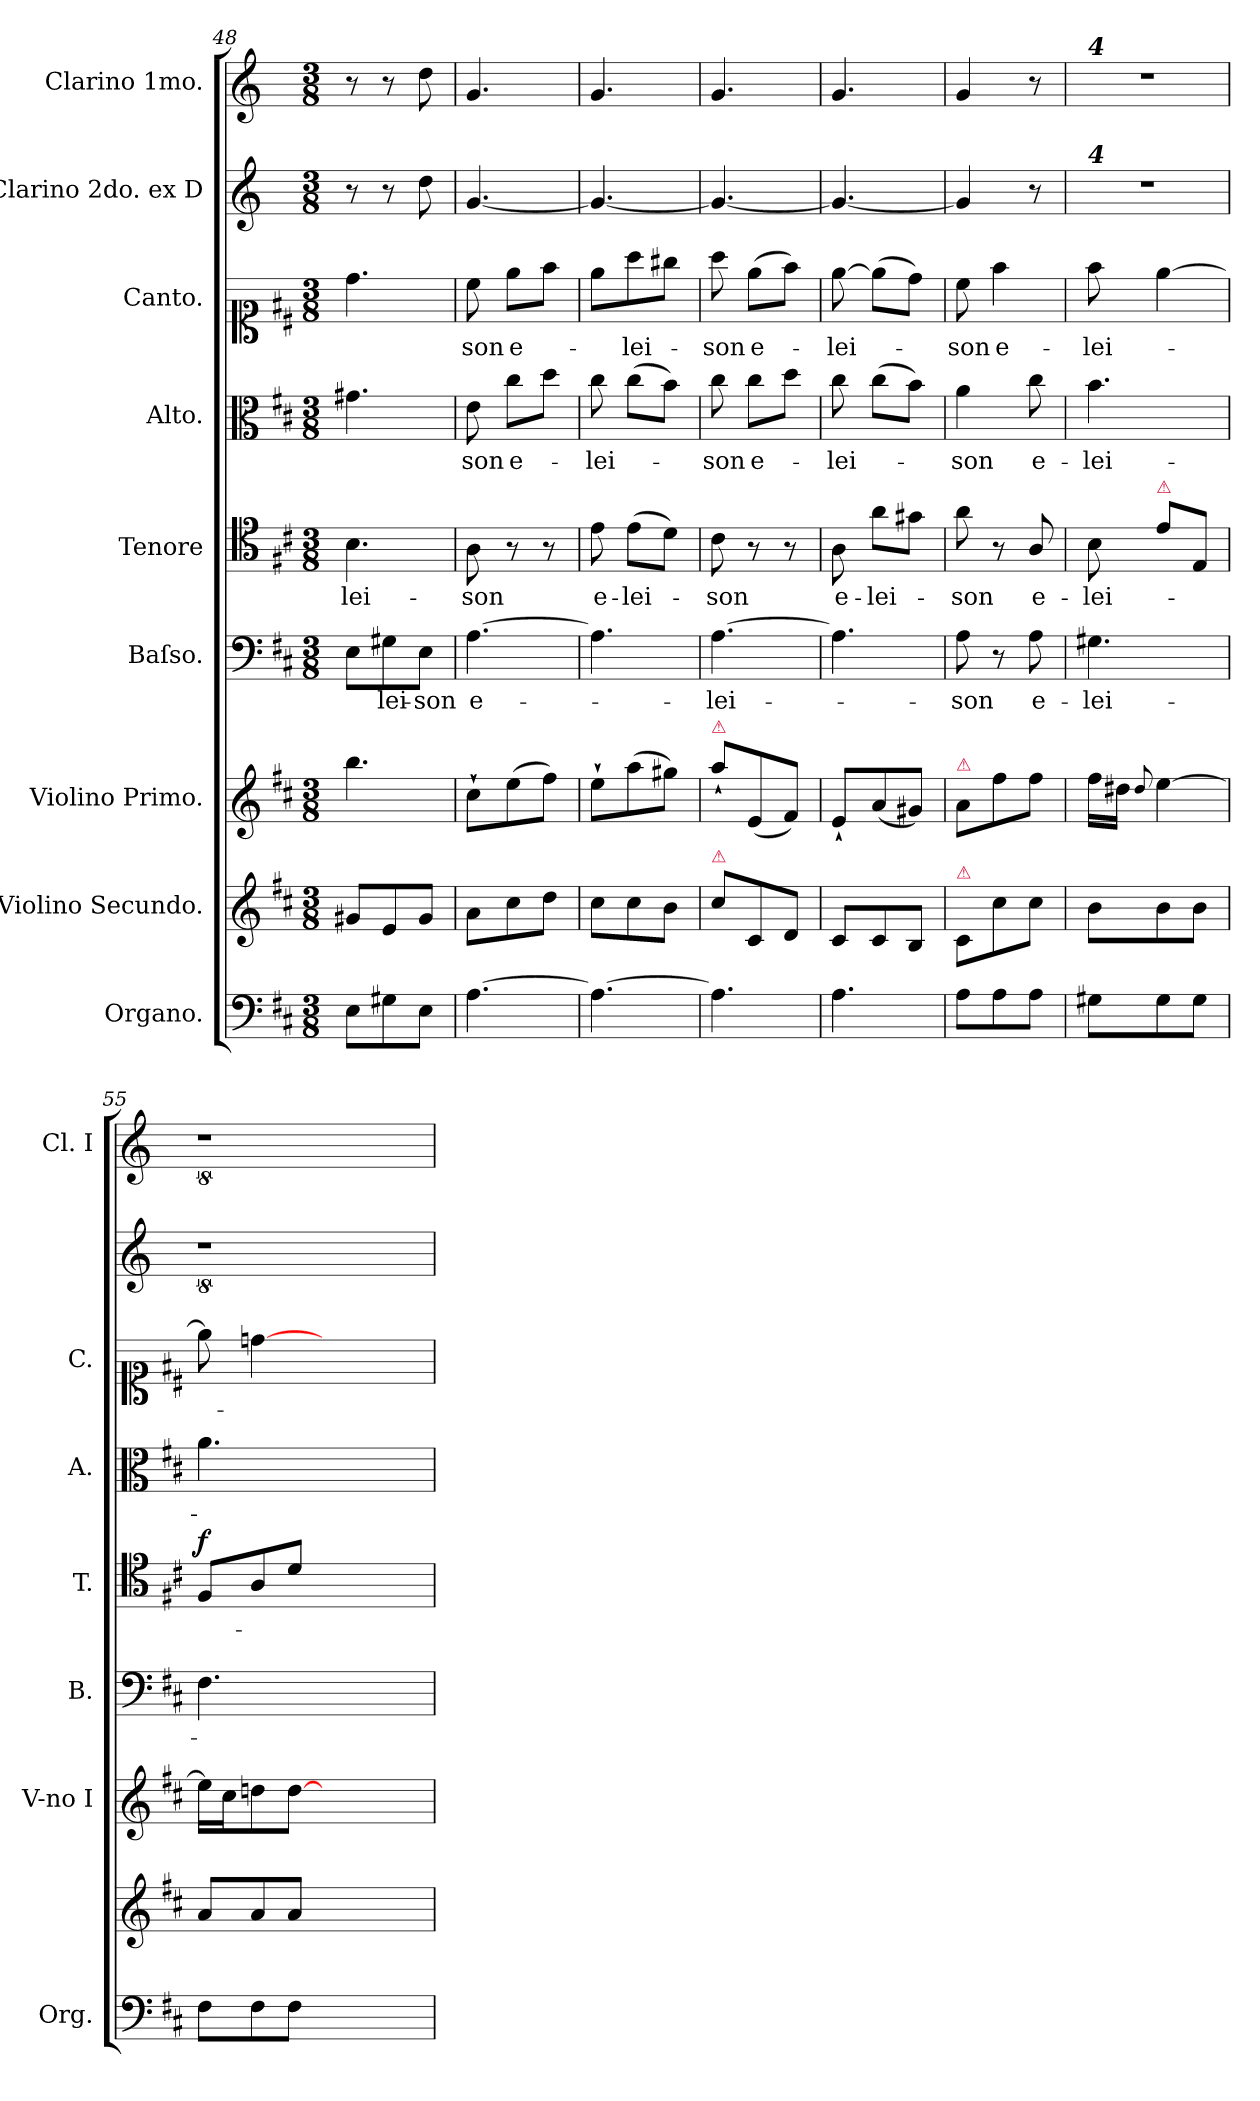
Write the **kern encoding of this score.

**kern	**kern	**kern	**kern	**text	**kern	**text	**dynam	**kern	**text	**kern	**text	**kern	**kern
*part9	*part8	*part7	*part6	*part6	*part5	*part5	*part5	*part4	*part4	*part3	*part3	*part2	*part1
*staff9	*staff8	*staff7	*staff6	*staff6	*staff5	*staff5	*staff5	*staff4	*staff4	*staff3	*staff3	*staff2	*staff1
*I"Organo.	*I"Violino Secundo.	*I"Violino Primo.	*I"Baſso.	*	*I"Tenore	*	*	*I"Alto.	*	*I"Canto.	*	*I"Clarino 2do. ex D	*I"Clarino 1mo.
*I'Org.	*	*I'V-no I	*I'B.	*	*I'T.	*	*	*I'A.	*	*I'C.	*	*	*I'Cl. I
*clefF4	*clefG2	*clefG2	*clefF4	*	*clefC4	*	*	*clefC3	*	*clefC1	*	*clefG2	*clefG2
*	*	*	*	*	*	*	*	*	*	*	*	*ITrd-1c-2	*ITrd-1c-2
*k[f#c#]	*k[f#c#]	*k[f#c#]	*k[f#c#]	*	*k[f#c#]	*	*	*k[f#c#]	*	*k[f#c#]	*	*k[f#c#]	*k[f#c#]
*M3/8	*M3/8	*M3/8	*M3/8	*	*M3/8	*	*	*M3/8	*	*M3/8	*	*M3/8	*M3/8
=48	=48	=48	=48	=48	=48	=48	=48	=48	=48	=48	=48	=48	=48
8E\L	8g#X/L	4.bb\	8E\L	.	4.B\	-lei-	.	4.g#X\	.	4.dd\	.	8r	8r
8G#X\	8e/	.	8G#X\	-lei-	.	.	.	.	.	.	.	8r	8r
8E\J	8g#/J	.	8E\J	-son	.	.	.	.	.	.	.	8ee\	8ee\
=49	=49	=49	=49	=49	=49	=49	=49	=49	=49	=49	=49	=49	=49
[>4.A\	8a\L	8cc#`>\L	[4.A\	e-	8A\	-son	.	8e\	-son	8cc#\	-son	[<4.a/	4.a/
.	8cc#\	(>8ee\	.	.	8r	.	.	8cc#\L	e-	8ee\L	e-	.	.
.	8dd\J	8ff#\J)	.	.	8r	.	.	8dd\J	.	8ff#\J	.	.	.
=50	=50	=50	=50	=50	=50	=50	=50	=50	=50	=50	=50	=50	=50
4.A\_	8cc#\L	8ee`>\L	4.A\]	.	8e\	e-	.	8cc#\	-lei-	8ee\L	.	4.a/_<	4.a/
.	8cc#\	(>8aa\	.	.	(8e\L	-lei-	.	(>8cc#\L	.	8aa\	-lei-	.	.
.	8b\J	8gg#X\J)	.	.	8d\J)	.	.	8b\J)	.	8gg#X\J	.	.	.
=51	=51	=51	=51	=51	=51	=51	=51	=51	=51	=51	=51	=51	=51
!	!	!LO:TX:a:color=crimson:t=⚠	!	!	!	!	!	!	!	!	!	!	!
!	!LO:TX:a:color=crimson:t=⚠	!	!	!	!	!	!	!	!	!	!	!	!
4.A\]	8cc#\L	8aa`>\L	[4.A\	-lei-	8c#\	-son	.	8cc#\	-son	8aa\	-son	4.a/_<	4.a/
.	8c#/	(<8e/	.	.	8r	.	.	8cc#\L	e-	(>8ee\L	e-	.	.
.	8d/J	8f#/J)	.	.	8r	.	.	8dd\J	.	8ff#\J)	.	.	.
=52	=52	=52	=52	=52	=52	=52	=52	=52	=52	=52	=52	=52	=52
4.A\	8c#/L	8e`</L	4.A\]	.	8A\	e-	.	8cc#\	-lei-	[8ee\	-lei-	4.a/_	4.a/
.	8c#/	(<8a/	.	.	8a\L	-lei-	.	(>8cc#\L	.	(>8ee\L]	.	.	.
.	8B/J	8g#X/J)	.	.	8g#X\J	.	.	8b\J)	.	8dd\J)	.	.	.
=53	=53	=53	=53	=53	=53	=53	=53	=53	=53	=53	=53	=53	=53
!	!	!LO:TX:a:color=crimson:t=⚠	!	!	!	!	!	!	!	!	!	!	!
!	!LO:TX:a:color=crimson:t=⚠	!	!	!	!	!	!	!	!	!	!	!	!
8A\L	8c#/L	8a/L	8A\	-son	8a\	-son	.	4a\	-son	8cc#\	-son	4a/]	4a/
8A\	8cc#\	8ff#\	8r	.	8r	.	.	.	.	4ff#\	e-	.	.
8A\J	8cc#\J	8ff#\J	8A\	e-	8A/	e-	.	8cc#\	e-	.	.	8r	8r
=54	=54	=54	=54	=54	=54	=54	=54	=54	=54	=54	=54	=54	=54
!	!	!	!	!	!	!	!	!	!	!	!	!	!LO:TX:a:Bi:t=4
!	!	!	!	!	!	!	!	!	!	!	!	!LO:TX:a:Bi:t=4	!
8G#X\L	8b\L	16ff#\LL	4.G#X\	-lei-	8B\	-lei-	.	4.b\	-lei-	8ff#\	-lei-	4.r	4.r
.	.	16dd#X\JJ	.	.	.	.	.	.	.	.	.	.	.
.	.	8qqdd#/	.	.	.	.	.	.	.	.	.	.	.
!	!	!	!	!	!LO:TX:a:color=crimson:t=⚠	!	!	!	!	!	!	!	!
8G#\	8b\	[4ee\	.	.	8e\L	.	.	.	.	[4ee\	.	.	.
8G#\J	8b\J	.	.	.	8E/J	.	.	.	.	.	.	.	.
=55	=55	=55	=55	=55	=55	=55	=55	=55	=55	=55	=55	=55	=55
!	!	!	!	!	!	!	!LO:DY:b	!	!	!	!	!	!
8F#\L	8a/L	16ee\LL]	4.F#\	.	8F#/L	.	f	4.a\	.	8ee\]	.	8%9r	8%9r
.	.	16cc#\J	.	.	.	.	.	.	.	.	.	.	.
8F#\	8a/	8ddn\	.	.	8A/	.	.	.	.	[4ddn\	.	.	.
8F#\J	8a/J	[8dd\J	.	.	8d/J	.	.	.	.	.	.	.	.
2.ryy	2.ryy	2.ryy	2.ryy	.	2.ryy	.	.	2.ryy	.	2.ryy	.	.	.
=	=	=	=	=	=	=	=	=	=	=	=	=	=
*-	*-	*-	*-	*-	*-	*-	*-	*-	*-	*-	*-	*-	*-
